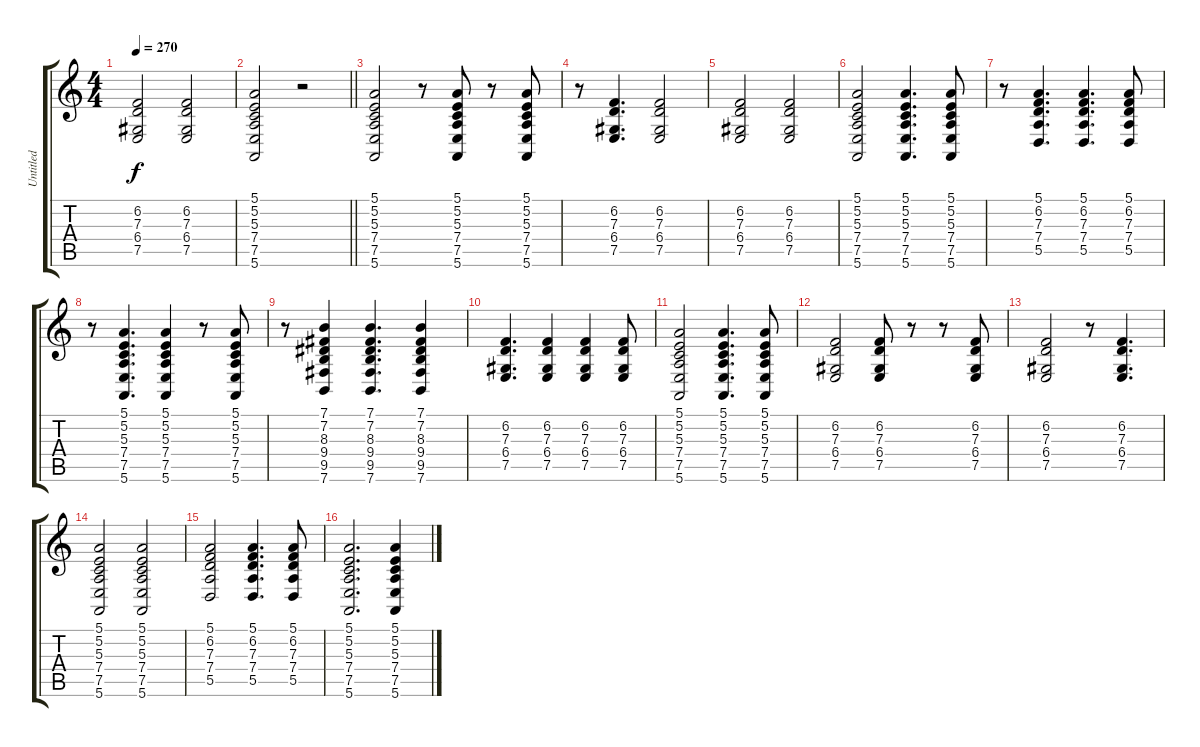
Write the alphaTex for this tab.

\track ("Untitled" "Untitled") {instrument acousticgrandpiano}
\staff {score tabs}
\tuning (E4 B3 G3 D3 A2 E2) {hide}
\ts (4 4)
\tempo 270
\clef g2
\ks c
(6.2 7.3 6.4 7.5).2{dy f} (6.2 7.3 6.4 7.5).2 |
\barLineRight lightlight
(5.1 5.2 5.3 7.4 7.5 5.6).2 r.2 |
(5.1 5.2 5.3 7.4 7.5 5.6).2 r.8 (5.1 5.2 5.3 7.4 7.5 5.6).8 r.8 (5.1 5.2 5.3 7.4 7.5 5.6).8 |
r.8 (6.2 7.3 6.4 7.5).4{d} (6.2 7.3 6.4 7.5).2 |
(6.2 7.3 6.4 7.5).2 (6.2 7.3 6.4 7.5).2 |
(5.1 5.2 5.3 7.4 7.5 5.6).2 (5.1 5.2 5.3 7.4 7.5 5.6).4{d} (5.1 5.2 5.3 7.4 7.5 5.6).8 |
r.8 (5.1 6.2 7.3 7.4 5.5).4{d} (5.1 6.2 7.3 7.4 5.5).4{d} (5.1 6.2 7.3 7.4 5.5).8 |
r.8 (5.1 5.2 5.3 7.4 7.5 5.6).4{d} (5.1 5.2 5.3 7.4 7.5 5.6).4 r.8 (5.1 5.2 5.3 7.4 7.5 5.6).8 |
r.8 (7.1 7.2 8.3 9.4 9.5 7.6).4 (7.1 7.2 8.3 9.4 9.5 7.6).4{d} (7.1 7.2 8.3 9.4 9.5 7.6).4 |
(6.2 7.3 6.4 7.5).4{d} (6.2 7.3 6.4 7.5).4 (6.2 7.3 6.4 7.5).4 (6.2 7.3 6.4 7.5).8 |
(5.1 5.2 5.3 7.4 7.5 5.6).2 (5.1 5.2 5.3 7.4 7.5 5.6).4{d} (5.1 5.2 5.3 7.4 7.5 5.6).8 |
(6.2 7.3 6.4 7.5).2 (6.2 7.3 6.4 7.5).8 r.8 r.8 (6.2 7.3 6.4 7.5).8 |
(6.2 7.3 6.4 7.5).2 r.8 (6.2 7.3 6.4 7.5).4{d} |
(5.1 5.2 5.3 7.4 7.5 5.6).2 (5.1 5.2 5.3 7.4 7.5 5.6).2 |
(5.1 6.2 7.3 7.4 5.5).2 (5.1 6.2 7.3 7.4 5.5).4{d} (5.1 6.2 7.3 7.4 5.5).8 |
(5.1 5.2 5.3 7.4 7.5 5.6).2{d} (5.1 5.2 5.3 7.4 7.5 5.6).4
